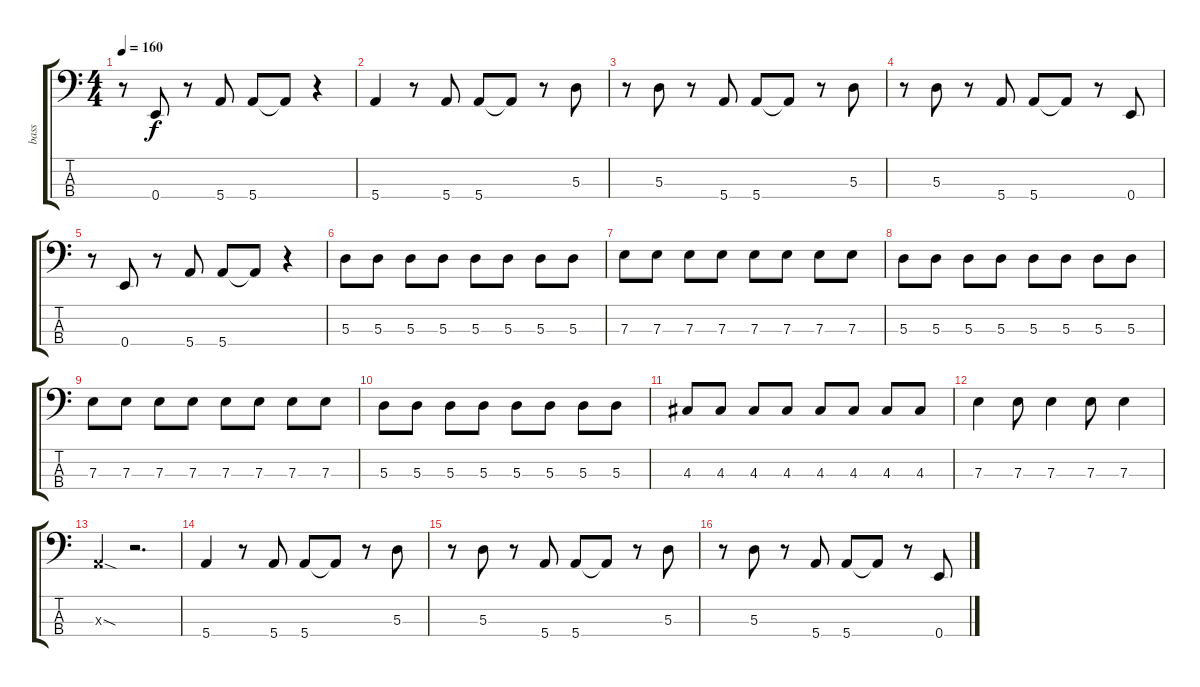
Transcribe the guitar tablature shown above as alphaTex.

\track ("bass" "bass") {instrument electricbasspick}
\staff {score tabs}
\tuning (G2 D2 A1 E1) {hide}
\ts (4 4)
\tempo 160
\clef f4
\ks c
r.8{dy f} 0.4.8 r.8 5.4.8 5.4.8 5.4{t}.8 r.4 |
5.4.4 r.8 5.4.8 5.4.8 5.4{t}.8 r.8 5.3.8 |
r.8 5.3.8 r.8 5.4.8 5.4.8 5.4{t}.8 r.8 5.3.8 |
r.8 5.3.8 r.8 5.4.8 5.4.8 5.4{t}.8 r.8 0.4.8 |
r.8 0.4.8 r.8 5.4.8 5.4.8 5.4{t}.8 r.4 |
5.3.8 5.3.8 5.3.8 5.3.8 5.3.8 5.3.8 5.3.8 5.3.8 |
7.3.8 7.3.8 7.3.8 7.3.8 7.3.8 7.3.8 7.3.8 7.3.8 |
5.3.8 5.3.8 5.3.8 5.3.8 5.3.8 5.3.8 5.3.8 5.3.8 |
7.3.8 7.3.8 7.3.8 7.3.8 7.3.8 7.3.8 7.3.8 7.3.8 |
5.3.8 5.3.8 5.3.8 5.3.8 5.3.8 5.3.8 5.3.8 5.3.8 |
4.3.8 4.3.8 4.3.8 4.3.8 4.3.8 4.3.8 4.3.8 4.3.8 |
7.3.4 7.3.8 7.3.4 7.3.8 7.3.4 |
0.3{sod x}.4 r.2{d} |
5.4.4 r.8 5.4.8 5.4.8 5.4{t}.8 r.8 5.3.8 |
r.8 5.3.8 r.8 5.4.8 5.4.8 5.4{t}.8 r.8 5.3.8 |
r.8 5.3.8 r.8 5.4.8 5.4.8 5.4{t}.8 r.8 0.4.8
